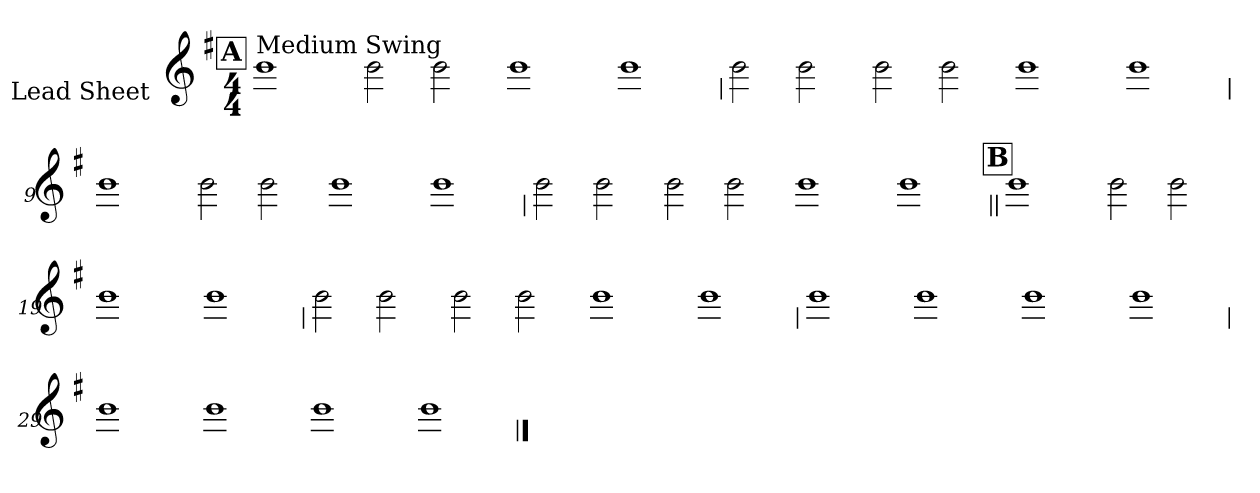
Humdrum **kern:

**kern
*part1
*staff1
*I"Lead Sheet
*stria0
*clefG2
*k[f#]
*G:
*M4/4
!!LO:REH:place=s1:a:t=A
=1||
!LO:TX:a:t=Medium Swing
1b
=2-
2b
2b
=3-
1b
=4-
1b
!!LO:LB:g=z
=5
2b
2b
=6-
2b
2b
=7-
1b
=8-
1b
!!LO:LB:g=z
=9
1b
=10-
2b
2b
=11-
1b
=12-
1b
!!LO:LB:g=z
=13
2b
2b
=14-
2b
2b
=15-
1b
=16-
1b
!!LO:LB:g=z
!!LO:REH:place=s1:a:t=B
=17||
1b
=18-
2b
2b
=19-
1b
=20-
1b
!!LO:LB:g=z
=21
2b
2b
=22-
2b
2b
=23-
1b
=24-
1b
!!LO:LB:g=z
=25
1b
=26-
1b
=27-
1b
=28-
1b
!!LO:LB:g=z
=29
1b
=30-
1b
=31-
1b
=32-
1b
==
*-
